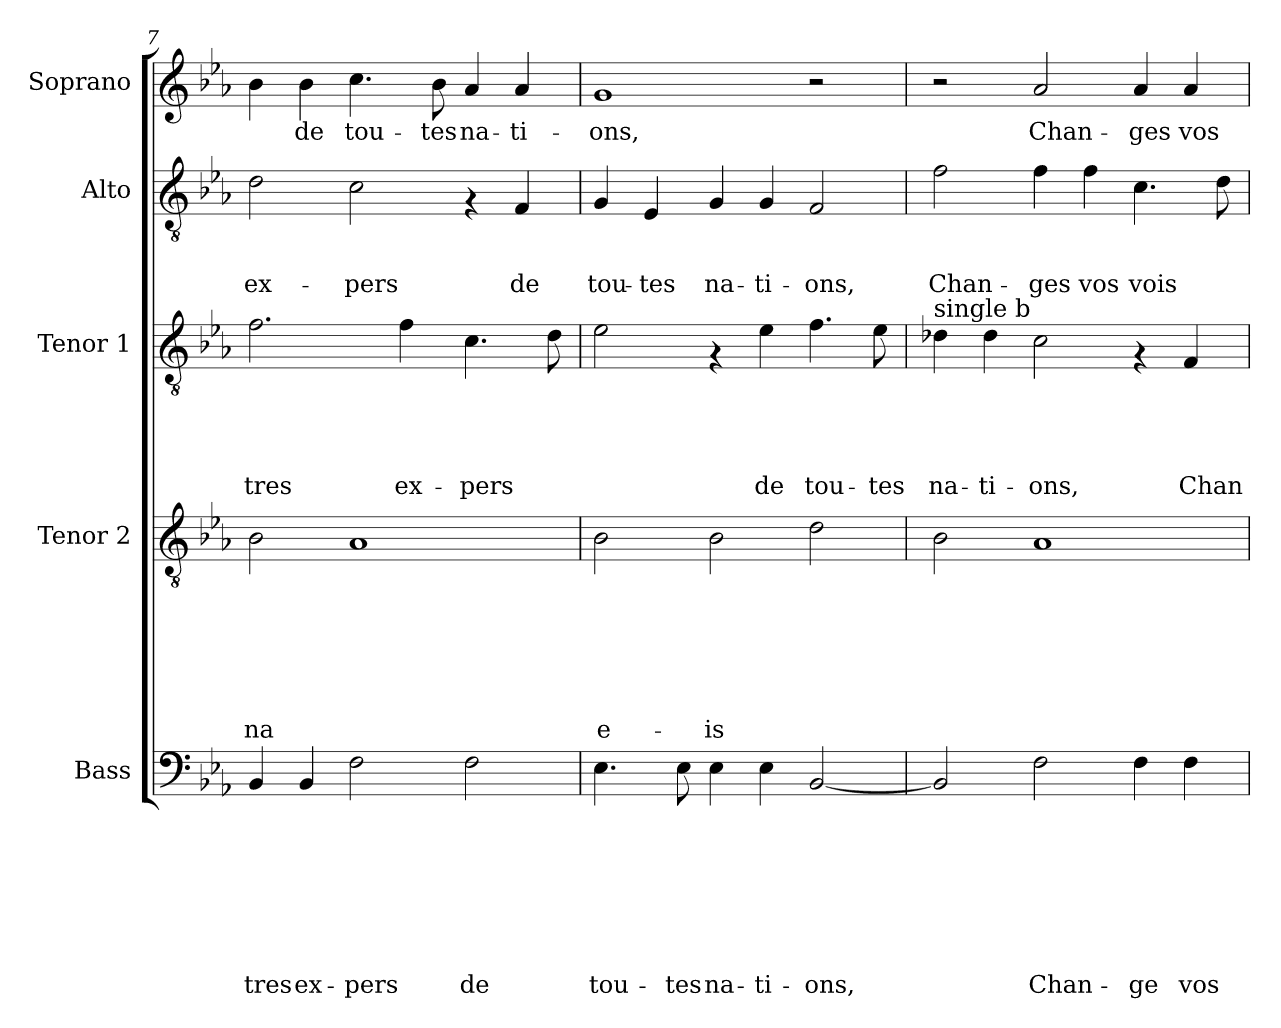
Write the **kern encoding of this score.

**kern	**text	**text	**text	**text	**text	**text	**text	**text	**kern	**text	**text	**text	**text	**text	**text	**text	**kern	**text	**text	**text	**text	**text	**kern	**text	**text	**text	**kern	**text
*part5	*part5	*part5	*part5	*part5	*part5	*part5	*part5	*part5	*part4	*part4	*part4	*part4	*part4	*part4	*part4	*part4	*part3	*part3	*part3	*part3	*part3	*part3	*part2	*part2	*part2	*part2	*part1	*part1
*staff5	*staff5	*staff5	*staff5	*staff5	*staff5	*staff5	*staff5	*staff5	*staff4	*staff4	*staff4	*staff4	*staff4	*staff4	*staff4	*staff4	*staff3	*staff3	*staff3	*staff3	*staff3	*staff3	*staff2	*staff2	*staff2	*staff2	*staff1	*staff1
*I"Bass	*	*	*	*	*	*	*	*	*I"Tenor 2	*	*	*	*	*	*	*	*I"Tenor 1	*	*	*	*	*	*I"Alto	*	*	*	*I"Soprano	*
*I'B	*	*	*	*	*	*	*	*	*I'T2	*	*	*	*	*	*	*	*I'T1	*	*	*	*	*	*I'A	*	*	*	*I'S	*
*clefF4	*	*	*	*	*	*	*	*	*clefGv2	*	*	*	*	*	*	*	*clefGv2	*	*	*	*	*	*clefGv2	*	*	*	*clefG2	*
*k[b-e-a-]	*	*	*	*	*	*	*	*	*k[b-e-a-]	*	*	*	*	*	*	*	*k[b-e-a-]	*	*	*	*	*	*k[b-e-a-]	*	*	*	*k[b-e-a-]	*
*E-:	*	*	*	*	*	*	*	*	*E-:	*	*	*	*	*	*	*	*E-:	*	*	*	*	*	*E-:	*	*	*	*E-:	*
=7	=7	=7	=7	=7	=7	=7	=7	=7	=7	=7	=7	=7	=7	=7	=7	=7	=7	=7	=7	=7	=7	=7	=7	=7	=7	=7	=7	=7
!	!	!	!	!	!	!	!	!LO:LY:b	!	!	!	!	!	!	!	!LO:LY:b	!	!	!	!	!	!LO:LY:b	!	!	!	!LO:LY:b	!	!
4BB-/	.	.	.	.	.	.	.	-tres	2B-\	.	.	.	.	.	.	-na	2.f\	.	.	.	.	-tres	2d\	.	.	ex-	4b-\	.
!	!	!	!	!	!	!	!	!LO:LY:b	!	!	!	!	!	!	!	!	!	!	!	!	!	!	!	!	!	!	!	!LO:LY:b
4BB-/	.	.	.	.	.	.	.	ex-	.	.	.	.	.	.	.	.	.	.	.	.	.	.	.	.	.	.	4b-\	de
!	!	!	!	!	!	!	!	!LO:LY:b	!	!	!	!	!	!	!	!	!	!	!	!	!	!	!	!	!	!LO:LY:b	!	!LO:LY:b
2F\	.	.	.	.	.	.	.	-pers	1A-	.	.	.	.	.	.	.	.	.	.	.	.	.	2c\	.	.	-pers	4.cc\	tou-
!	!	!	!	!	!	!	!	!	!	!	!	!	!	!	!	!	!	!	!	!	!	!LO:LY:b	!	!	!	!	!	!
.	.	.	.	.	.	.	.	.	.	.	.	.	.	.	.	.	4f\	.	.	.	.	ex-	.	.	.	.	.	.
!	!	!	!	!	!	!	!	!	!	!	!	!	!	!	!	!	!	!	!	!	!	!	!	!	!	!	!	!LO:LY:b
.	.	.	.	.	.	.	.	.	.	.	.	.	.	.	.	.	.	.	.	.	.	.	.	.	.	.	8b-\	-tes
!	!	!	!	!	!	!	!	!LO:LY:b	!	!	!	!	!	!	!	!	!	!	!	!	!	!LO:LY:b	!	!	!	!	!	!LO:LY:b
2F\	.	.	.	.	.	.	.	de	.	.	.	.	.	.	.	.	4.c\	.	.	.	.	-pers	4rF	.	.	.	4a-/	na-
!	!	!	!	!	!	!	!	!	!	!	!	!	!	!	!	!	!	!	!	!	!	!	!	!	!	!LO:LY:b	!	!LO:LY:b
.	.	.	.	.	.	.	.	.	.	.	.	.	.	.	.	.	.	.	.	.	.	.	4F/	.	.	de	4a-/	-ti-
.	.	.	.	.	.	.	.	.	.	.	.	.	.	.	.	.	8d\	.	.	.	.	.	.	.	.	.	.	.
=8	=8	=8	=8	=8	=8	=8	=8	=8	=8	=8	=8	=8	=8	=8	=8	=8	=8	=8	=8	=8	=8	=8	=8	=8	=8	=8	=8	=8
!	!	!	!	!	!	!	!	!LO:LY:b	!	!	!	!	!	!	!	!LO:LY:b	!	!	!	!	!	!	!	!	!	!LO:LY:b	!	!LO:LY:b
4.E-\	.	.	.	.	.	.	.	tou-	2B-\	.	.	.	.	.	.	e-	2e-\	.	.	.	.	.	4G/	.	.	tou-	1g	-ons,
!	!	!	!	!	!	!	!	!	!	!	!	!	!	!	!	!	!	!	!	!	!	!	!	!	!	!LO:LY:b	!	!
.	.	.	.	.	.	.	.	.	.	.	.	.	.	.	.	.	.	.	.	.	.	.	4E-/	.	.	-tes	.	.
!	!	!	!	!	!	!	!	!LO:LY:b	!	!	!	!	!	!	!	!	!	!	!	!	!	!	!	!	!	!	!	!
8E-\	.	.	.	.	.	.	.	-tes	.	.	.	.	.	.	.	.	.	.	.	.	.	.	.	.	.	.	.	.
!	!	!	!	!	!	!	!	!LO:LY:b	!	!	!	!	!	!	!	!LO:LY:b	!	!	!	!	!	!	!	!	!	!LO:LY:b	!	!
4E-\	.	.	.	.	.	.	.	na-	2B-\	.	.	.	.	.	.	-is	4rF	.	.	.	.	.	4G/	.	.	na-	.	.
!	!	!	!	!	!	!	!	!LO:LY:b	!	!	!	!	!	!	!	!	!	!	!	!	!	!LO:LY:b	!	!	!	!LO:LY:b	!	!
4E-\	.	.	.	.	.	.	.	-ti-	.	.	.	.	.	.	.	.	4e-\	.	.	.	.	de	4G/	.	.	-ti-	.	.
!	!	!	!	!	!	!	!	!LO:LY:b	!	!	!	!	!	!	!	!	!	!	!	!	!	!LO:LY:b	!	!	!	!LO:LY:b	!	!
[>2BB-/	.	.	.	.	.	.	.	-ons,	2d\	.	.	.	.	.	.	.	4.f\	.	.	.	.	tou-	2F/	.	.	-ons,	2r	.
!	!	!	!	!	!	!	!	!	!	!	!	!	!	!	!	!	!	!	!	!	!	!LO:LY:b	!	!	!	!	!	!
.	.	.	.	.	.	.	.	.	.	.	.	.	.	.	.	.	8e-\	.	.	.	.	-tes	.	.	.	.	.	.
!!LO:PB:g=z
=9	=9	=9	=9	=9	=9	=9	=9	=9	=9	=9	=9	=9	=9	=9	=9	=9	=9	=9	=9	=9	=9	=9	=9	=9	=9	=9	=9	=9
!	!	!	!	!	!	!	!	!	!	!	!	!	!	!	!	!	!LO:TX:a:t=single b	!	!	!	!	!	!	!	!	!	!	!
!	!	!	!	!	!	!	!	!	!	!	!	!	!	!	!	!	!	!	!	!	!	!LO:LY:b	!	!	!	!LO:LY:b	!	!
2BB-/]	.	.	.	.	.	.	.	.	2B-\	.	.	.	.	.	.	.	4d-\	.	.	.	.	na-	2f\	.	.	Chan-	2r	.
!	!	!	!	!	!	!	!	!	!	!	!	!	!	!	!	!	!	!	!	!	!	!LO:LY:b	!	!	!	!	!	!
.	.	.	.	.	.	.	.	.	.	.	.	.	.	.	.	.	4d-\	.	.	.	.	-ti-	.	.	.	.	.	.
!	!	!	!	!	!	!	!	!LO:LY:b	!	!	!	!	!	!	!	!	!	!	!	!	!	!LO:LY:b	!	!	!	!LO:LY:b	!	!LO:LY:b
2F\	.	.	.	.	.	.	.	Chan-	1A-	.	.	.	.	.	.	.	2c\	.	.	.	.	-ons,	4f\	.	.	-ges	2a-/	Chan-
!	!	!	!	!	!	!	!	!	!	!	!	!	!	!	!	!	!	!	!	!	!	!	!	!	!	!LO:LY:b	!	!
.	.	.	.	.	.	.	.	.	.	.	.	.	.	.	.	.	.	.	.	.	.	.	4f\	.	.	vos	.	.
!	!	!	!	!	!	!	!	!LO:LY:b	!	!	!	!	!	!	!	!	!	!	!	!	!	!	!	!	!	!LO:LY:b	!	!LO:LY:b
4F\	.	.	.	.	.	.	.	-ge	.	.	.	.	.	.	.	.	4rF	.	.	.	.	.	4.c\	.	.	vois	4a-/	-ges
!	!	!	!	!	!	!	!	!LO:LY:b	!	!	!	!	!	!	!	!	!	!	!	!	!	!LO:LY:b	!	!	!	!	!	!LO:LY:b
4F\	.	.	.	.	.	.	.	vos	.	.	.	.	.	.	.	.	4F/	.	.	.	.	Chan-	.	.	.	.	4a-/	vos
.	.	.	.	.	.	.	.	.	.	.	.	.	.	.	.	.	.	.	.	.	.	.	8d\	.	.	.	.	.
=	=	=	=	=	=	=	=	=	=	=	=	=	=	=	=	=	=	=	=	=	=	=	=	=	=	=	=	=
*-	*-	*-	*-	*-	*-	*-	*-	*-	*-	*-	*-	*-	*-	*-	*-	*-	*-	*-	*-	*-	*-	*-	*-	*-	*-	*-	*-	*-
